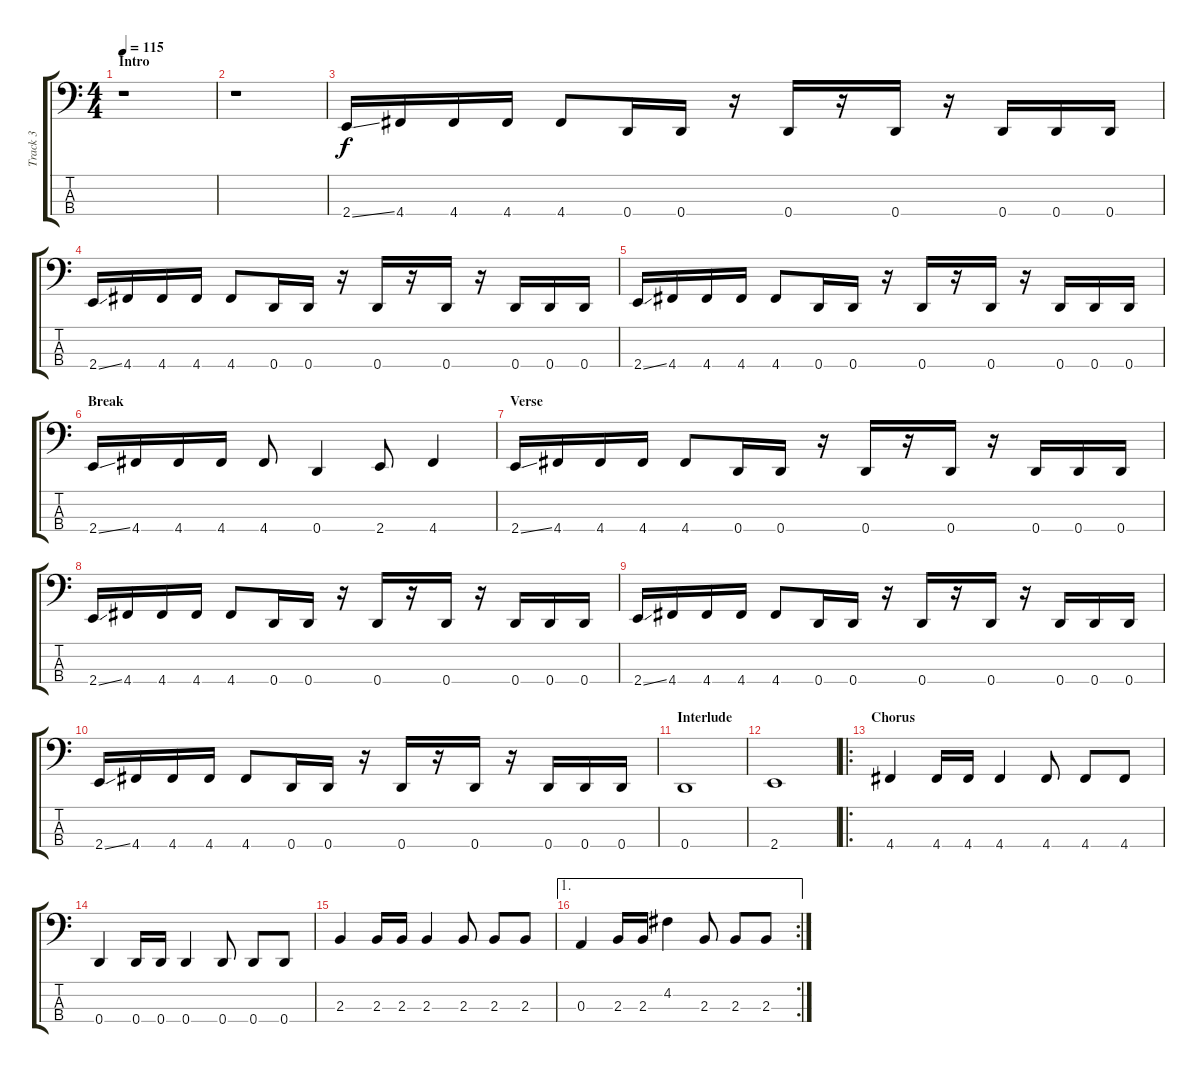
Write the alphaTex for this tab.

\track ("Track 3" "Track 3") {instrument electricbasspick}
\staff {score tabs}
\tuning (G2 D2 A1 D1) {hide}
\ts (4 4)
\section ("" "Intro")
\tempo 115
\clef f4
\ks c
r.1{dy f instrument electricbasspick} |
r.1 |
2.4{ss}.16 4.4.16 4.4.16 4.4.16 4.4.8 0.4.16 0.4.16 r.16 0.4.16 r.16 0.4.16 r.16 0.4.16 0.4.16 0.4.16 |
2.4{ss}.16 4.4.16 4.4.16 4.4.16 4.4.8 0.4.16 0.4.16 r.16 0.4.16 r.16 0.4.16 r.16 0.4.16 0.4.16 0.4.16 |
2.4{ss}.16 4.4.16 4.4.16 4.4.16 4.4.8 0.4.16 0.4.16 r.16 0.4.16 r.16 0.4.16 r.16 0.4.16 0.4.16 0.4.16 |
\section ("" "Break")
2.4{ss}.16 4.4.16 4.4.16 4.4.16 4.4.8 0.4.4 2.4.8 4.4.4 |
\section ("" "Verse")
2.4{ss}.16 4.4.16 4.4.16 4.4.16 4.4.8 0.4.16 0.4.16 r.16 0.4.16 r.16 0.4.16 r.16 0.4.16 0.4.16 0.4.16 |
2.4{ss}.16 4.4.16 4.4.16 4.4.16 4.4.8 0.4.16 0.4.16 r.16 0.4.16 r.16 0.4.16 r.16 0.4.16 0.4.16 0.4.16 |
2.4{ss}.16 4.4.16 4.4.16 4.4.16 4.4.8 0.4.16 0.4.16 r.16 0.4.16 r.16 0.4.16 r.16 0.4.16 0.4.16 0.4.16 |
2.4{ss}.16 4.4.16 4.4.16 4.4.16 4.4.8 0.4.16 0.4.16 r.16 0.4.16 r.16 0.4.16 r.16 0.4.16 0.4.16 0.4.16 |
\section ("" "Interlude")
0.4.1 |
2.4.1 |
\ro
\section ("" "Chorus")
4.4.4 4.4.16 4.4.16 4.4.4 4.4.8 4.4.8 4.4.8 |
0.4.4 0.4.16 0.4.16 0.4.4 0.4.8 0.4.8 0.4.8 |
2.3.4 2.3.16 2.3.16 2.3.4 2.3.8 2.3.8 2.3.8 |
\ae 1
\rc 2
0.3.4 2.3.16 2.3.16 4.2.4 2.3.8 2.3.8 2.3.8
